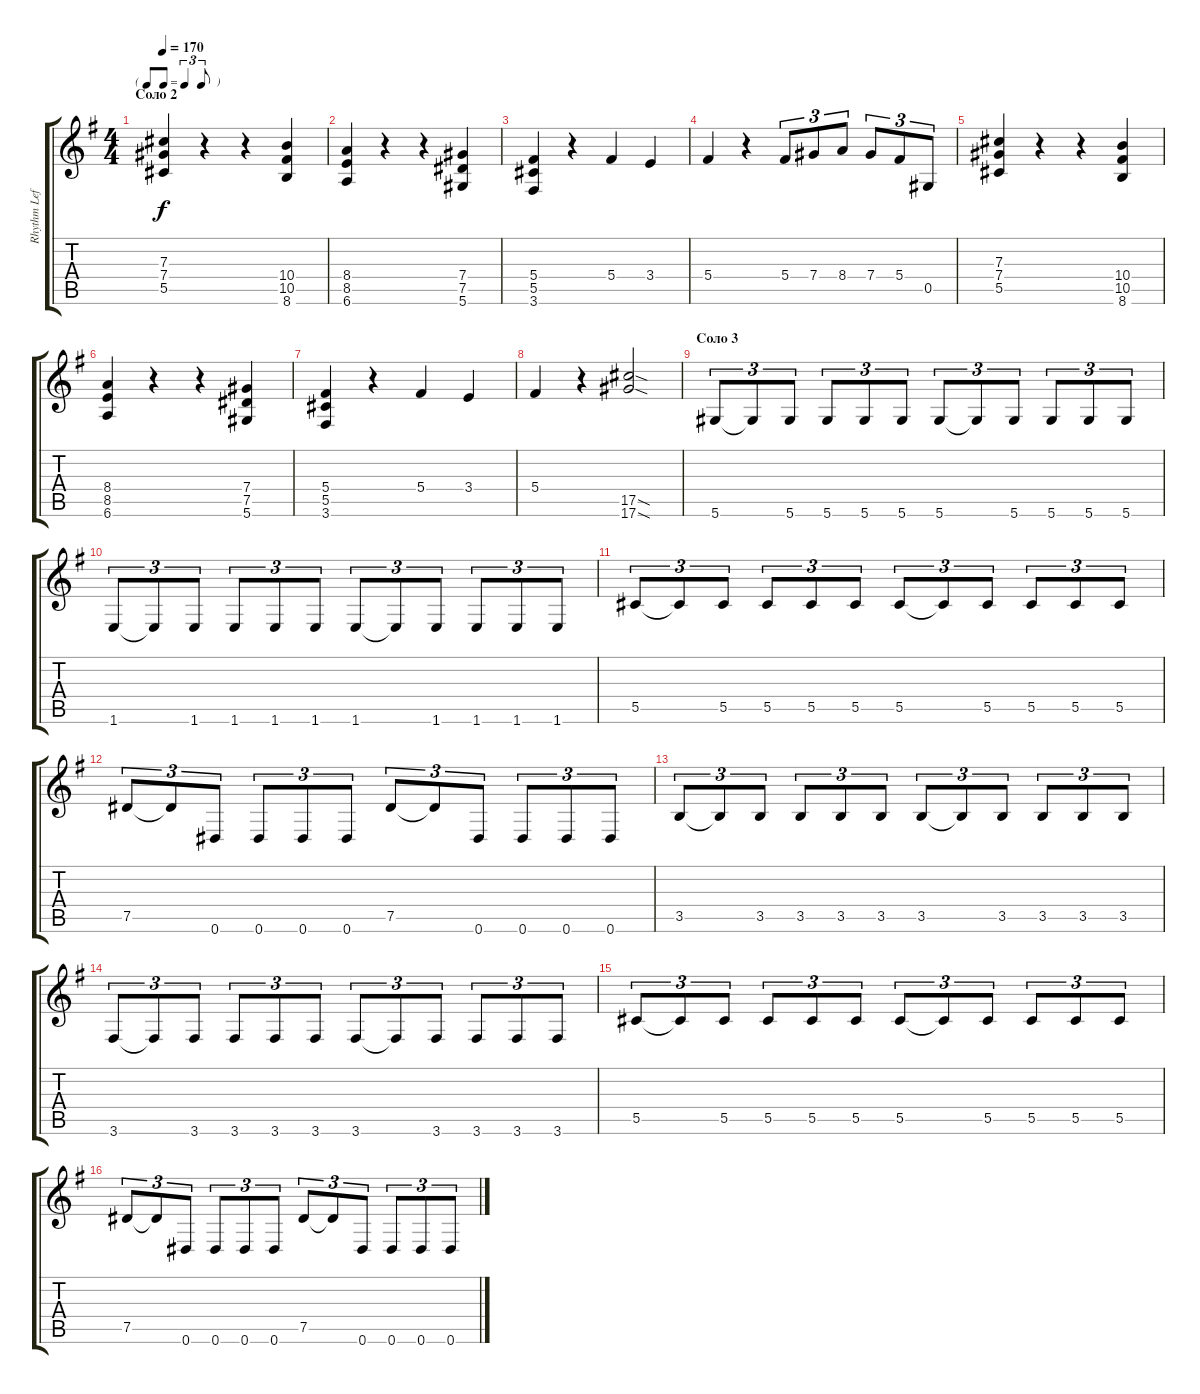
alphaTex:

\track ("Rhythm Left" "Rhythm Lef") {instrument distortionguitar}
\staff {score tabs}
\tuning (Eb4 Bb3 Gb3 Db3 Ab2 Eb2) {hide}
\ts (4 4)
\tf triplet8th
\section ("" "Соло 2")
\tempo 170
\clef g2
\ks eminor
(7.3 7.4 5.5).4{dy f volume 14} r.4 r.4 (10.4 10.5 8.6).4 |
(8.4 8.5 6.6).4 r.4 r.4 (7.4 7.5 5.6).4 |
(5.4 5.5 3.6).4 r.4 5.4.4 3.4.4 |
5.4.4 r.4 5.4.8{tu (3 2)} 7.4.8{tu (3 2)} 8.4.8{tu (3 2)} 7.4.8{tu (3 2)} 5.4.8{tu (3 2)} 0.5.8{tu (3 2)} |
(7.3 7.4 5.5).4 r.4 r.4 (10.4 10.5 8.6).4 |
(8.4 8.5 6.6).4 r.4 r.4 (7.4 7.5 5.6).4 |
(5.4 5.5 3.6).4 r.4 5.4.4 3.4.4 |
5.4.4 r.4 (17.5{sod} 17.6{sod}).2 |
\section ("" "Соло 3")
5.6.8{tu (3 2)} 5.6{t}.8{tu (3 2)} 5.6.8{tu (3 2)} 5.6.8{tu (3 2)} 5.6.8{tu (3 2)} 5.6.8{tu (3 2)} 5.6.8{tu (3 2)} 5.6{t}.8{tu (3 2)} 5.6.8{tu (3 2)} 5.6.8{tu (3 2)} 5.6.8{tu (3 2)} 5.6.8{tu (3 2)} |
1.6.8{tu (3 2)} 1.6{t}.8{tu (3 2)} 1.6.8{tu (3 2)} 1.6.8{tu (3 2)} 1.6.8{tu (3 2)} 1.6.8{tu (3 2)} 1.6.8{tu (3 2)} 1.6{t}.8{tu (3 2)} 1.6.8{tu (3 2)} 1.6.8{tu (3 2)} 1.6.8{tu (3 2)} 1.6.8{tu (3 2)} |
5.5.8{tu (3 2)} 5.5{t}.8{tu (3 2)} 5.5.8{tu (3 2)} 5.5.8{tu (3 2)} 5.5.8{tu (3 2)} 5.5.8{tu (3 2)} 5.5.8{tu (3 2)} 5.5{t}.8{tu (3 2)} 5.5.8{tu (3 2)} 5.5.8{tu (3 2)} 5.5.8{tu (3 2)} 5.5.8{tu (3 2)} |
7.5.8{tu (3 2)} 7.5{t}.8{tu (3 2)} 0.6.8{tu (3 2)} 0.6.8{tu (3 2)} 0.6.8{tu (3 2)} 0.6.8{tu (3 2)} 7.5.8{tu (3 2)} 7.5{t}.8{tu (3 2)} 0.6.8{tu (3 2)} 0.6.8{tu (3 2)} 0.6.8{tu (3 2)} 0.6.8{tu (3 2)} |
3.5.8{tu (3 2)} 3.5{t}.8{tu (3 2)} 3.5.8{tu (3 2)} 3.5.8{tu (3 2)} 3.5.8{tu (3 2)} 3.5.8{tu (3 2)} 3.5.8{tu (3 2)} 3.5{t}.8{tu (3 2)} 3.5.8{tu (3 2)} 3.5.8{tu (3 2)} 3.5.8{tu (3 2)} 3.5.8{tu (3 2)} |
3.6.8{tu (3 2)} 3.6{t}.8{tu (3 2)} 3.6.8{tu (3 2)} 3.6.8{tu (3 2)} 3.6.8{tu (3 2)} 3.6.8{tu (3 2)} 3.6.8{tu (3 2)} 3.6{t}.8{tu (3 2)} 3.6.8{tu (3 2)} 3.6.8{tu (3 2)} 3.6.8{tu (3 2)} 3.6.8{tu (3 2)} |
5.5.8{tu (3 2)} 5.5{t}.8{tu (3 2)} 5.5.8{tu (3 2)} 5.5.8{tu (3 2)} 5.5.8{tu (3 2)} 5.5.8{tu (3 2)} 5.5.8{tu (3 2)} 5.5{t}.8{tu (3 2)} 5.5.8{tu (3 2)} 5.5.8{tu (3 2)} 5.5.8{tu (3 2)} 5.5.8{tu (3 2)} |
7.5.8{tu (3 2)} 7.5{t}.8{tu (3 2)} 0.6.8{tu (3 2)} 0.6.8{tu (3 2)} 0.6.8{tu (3 2)} 0.6.8{tu (3 2)} 7.5.8{tu (3 2)} 7.5{t}.8{tu (3 2)} 0.6.8{tu (3 2)} 0.6.8{tu (3 2)} 0.6.8{tu (3 2)} 0.6.8{tu (3 2)}
